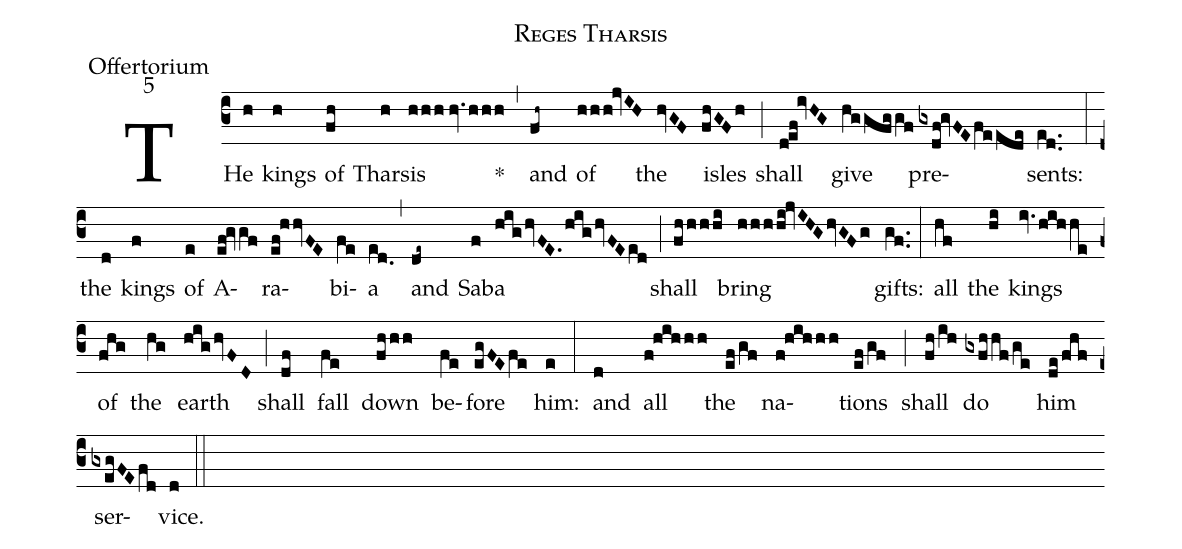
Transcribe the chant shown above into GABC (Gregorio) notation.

name:Reges Tharsis;
office-part:Offertorium;
mode:5;
%%
(c3) THe(h) kings(h) of(fh) Thar(h)sis(hhh//hv.1/hhh) *(,) and(fh~) of(hhh!jvIH) the(hvGF) isles(fhGFh) (;) shall(d!ef!ivHG) give(hggfggf) pre(gxdf!gvFE/feede)sents:(ed..) (:) the(d) kings(f) of(e) A(ef!gvgf)ra(ef!hhvFE)bi(fe)a(ed.0) (,) and(de~) Sa(f)ba(hig/hvFE./hig/hvFEed) (;) shall(fhhhhi) bring(hhhhi!jvIHG/hvGFg) gifts:(gf..) (:) all(hf) the(hi) kings(iv./hihhe) of(fhg) the(hg) earth(hig/hvFD) (;) shall(df) fall(fe) down(fhhh) be(fe)fore(egFE/fe) him:(e) (:) and(d) all(f!hihhh) the(ef/gf) na(f!hihhh)tions(ef/gf) (;) shall(fh/ih) do(gxfhhf/ge) him(de/fhf) ser(gxegFEfd)vice.(d) (::)
